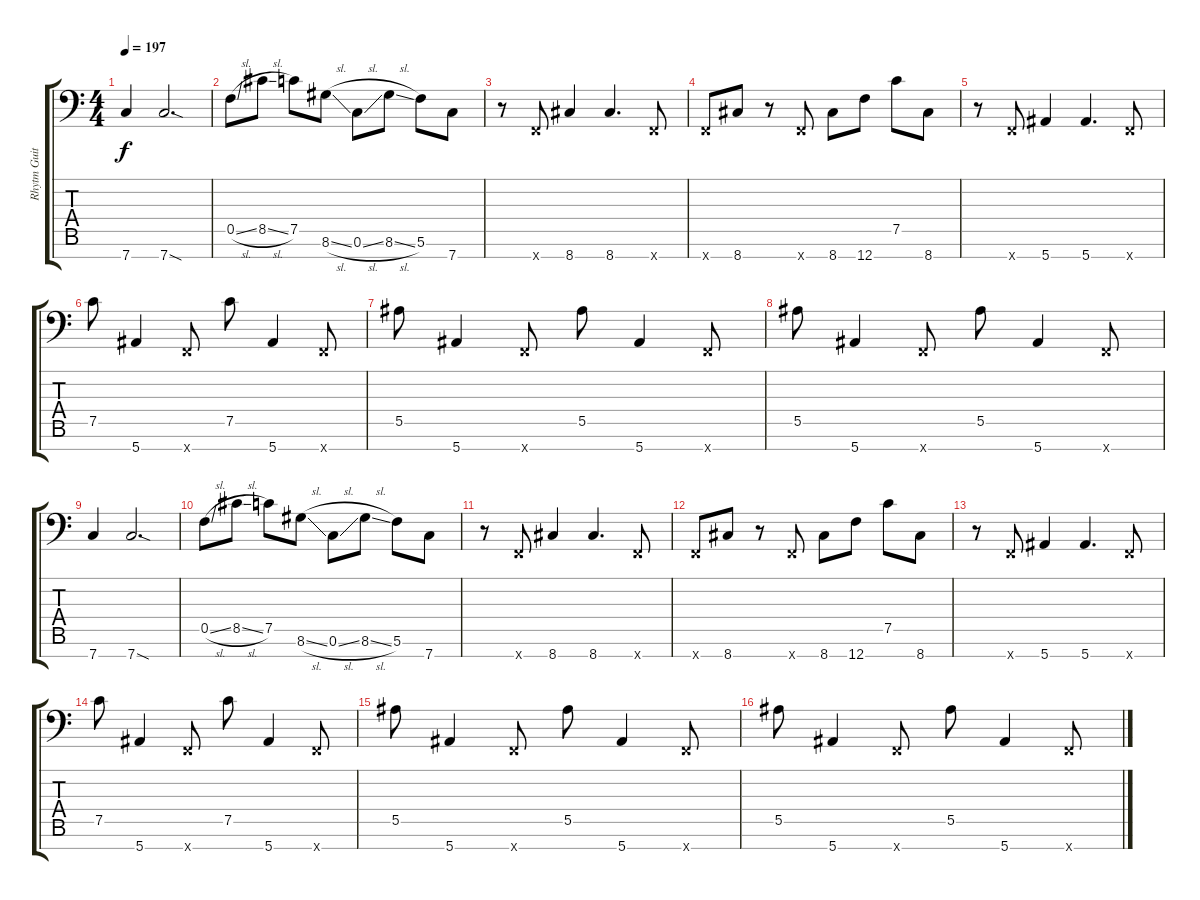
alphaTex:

\track ("Rhytm Guitar" "Rhytm Guit") {instrument distortionguitar}
\staff {score tabs}
\tuning (C4 G3 D3 Bb2 F2 C2 F1) {hide}
\ts (4 4)
\tempo 197
\clef f4
\ks c
7.7.4{dy f} 7.7{sod}.2{d} |
0.5{sl}.8 8.5{sl}.8 7.5.8 8.6{sl}.8 0.6{sl}.8 8.6{sl}.8 5.6.8 7.7.8 |
r.8 0.7{x}.8 8.7.4 8.7.4{d} 0.7{x}.8 |
0.7{x}.8 8.7.8 r.8 0.7{x}.8 8.7.8 12.7.8 7.5.8 8.7.8 |
r.8 0.7{x}.8 5.7.4 5.7.4{d} 0.7{x}.8 |
7.5.8 5.7.4 0.7{x}.8 7.5.8 5.7.4 0.7{x}.8 |
5.5.8 5.7.4 0.7{x}.8 5.5.8 5.7.4 0.7{x}.8 |
5.5.8 5.7.4 0.7{x}.8 5.5.8 5.7.4 0.7{x}.8 |
7.7.4 7.7{sod}.2{d} |
0.5{sl}.8 8.5{sl}.8 7.5.8 8.6{sl}.8 0.6{sl}.8 8.6{sl}.8 5.6.8 7.7.8 |
r.8 0.7{x}.8 8.7.4 8.7.4{d} 0.7{x}.8 |
0.7{x}.8 8.7.8 r.8 0.7{x}.8 8.7.8 12.7.8 7.5.8 8.7.8 |
r.8 0.7{x}.8 5.7.4 5.7.4{d} 0.7{x}.8 |
7.5.8 5.7.4 0.7{x}.8 7.5.8 5.7.4 0.7{x}.8 |
5.5.8 5.7.4 0.7{x}.8 5.5.8 5.7.4 0.7{x}.8 |
5.5.8 5.7.4 0.7{x}.8 5.5.8 5.7.4 0.7{x}.8
